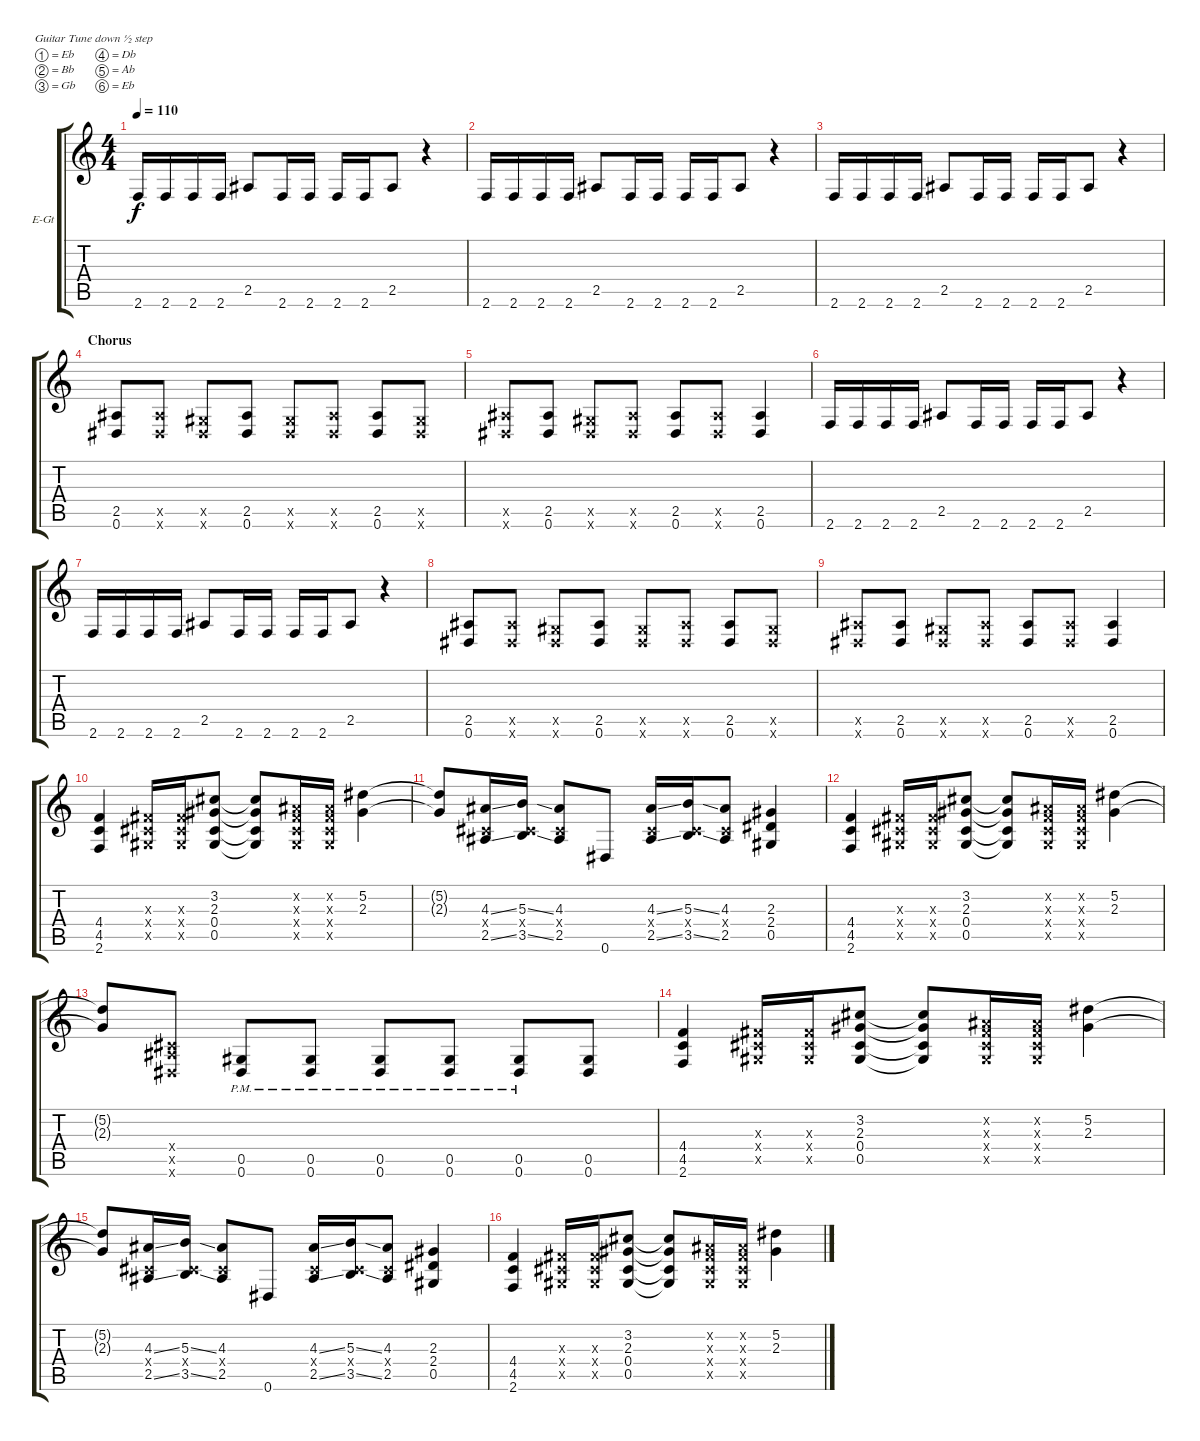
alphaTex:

\bracketExtendMode groupsimilarinstruments
\firstSystemTrackNameOrientation horizontal
\otherSystemsTrackNameOrientation horizontal
\track ("Nick Catanese" "E-Gt") {instrument overdrivenguitar}
\staff {score tabs}
\tuning (Eb4 Bb3 Gb3 Db3 Ab2 Eb2)
\ts (4 4)
\tempo 110
\clef g2
\ks c
2.6.16{dy f} 2.6.16 2.6.16 2.6.16 2.5.8 2.6.16 2.6.16 2.6.16 2.6.16 2.5.8 r.4 |
2.6.16 2.6.16 2.6.16 2.6.16 2.5.8 2.6.16 2.6.16 2.6.16 2.6.16 2.5.8 r.4 |
2.6.16 2.6.16 2.6.16 2.6.16 2.5.8 2.6.16 2.6.16 2.6.16 2.6.16 2.5.8 r.4 |
\section ("" "Chorus")
(2.5 0.6).8 (2.5{x} 0.6{x}).8 (0.5{x} 0.6{x}).8 (2.5 0.6).8 (0.5{x} 0.6{x}).8 (2.5{x} 0.6{x}).8 (2.5 0.6).8 (0.5{x} 0.6{x}).8 |
(2.5{x} 0.6{x}).8 (2.5 0.6).8 (0.5{x} 0.6{x}).8 (2.5{x} 0.6{x}).8 (2.5 0.6).8 (2.5{x} 0.6{x}).8 (2.5 0.6).4 |
2.6.16 2.6.16 2.6.16 2.6.16 2.5.8 2.6.16 2.6.16 2.6.16 2.6.16 2.5.8 r.4 |
2.6.16 2.6.16 2.6.16 2.6.16 2.5.8 2.6.16 2.6.16 2.6.16 2.6.16 2.5.8 r.4 |
(2.5 0.6).8 (2.5{x} 0.6{x}).8 (0.5{x} 0.6{x}).8 (2.5 0.6).8 (0.5{x} 0.6{x}).8 (2.5{x} 0.6{x}).8 (2.5 0.6).8 (0.5{x} 0.6{x}).8 |
(2.5{x} 0.6{x}).8 (2.5 0.6).8 (0.5{x} 0.6{x}).8 (2.5{x} 0.6{x}).8 (2.5 0.6).8 (2.5{x} 0.6{x}).8 (2.5 0.6).4 |
(4.4 4.5 2.6).4 (0.3{x} 0.4{x} 0.5{x}).16 (0.3{x} 0.4{x} 0.5{x}).16 (3.2 2.3 0.4 0.5).8 (3.2{t} 2.3{t} 0.4{t} 0.5{t}).8 (0.2{x} 0.3{x} 0.4{x} 0.5{x}).16 (0.2{x} 0.3{x} 0.4{x} 0.5{x}).16 (5.2 2.3).4 |
(5.2{t} 2.3{t}).8 (4.3{ss} 0.4{x} 2.5{ss}).16 (5.3{ss} 0.4{x} 3.5{ss}).16 (4.3 0.4{x} 2.5).8 0.6.8 (4.3{ss} 0.4{x} 2.5{ss}).16 (5.3{ss} 0.4{x} 3.5{ss}).16 (4.3 0.4{x} 2.5).8 (2.3 2.4 0.5).4 |
(4.4 4.5 2.6).4 (0.3{x} 0.4{x} 0.5{x}).16 (0.3{x} 0.4{x} 0.5{x}).16 (3.2 2.3 0.4 0.5).8 (3.2{t} 2.3{t} 0.4{t} 0.5{t}).8 (0.2{x} 0.3{x} 0.4{x} 0.5{x}).16 (0.2{x} 0.3{x} 0.4{x} 0.5{x}).16 (5.2 2.3).4 |
(5.2{t} 2.3{t}).8 (0.4{x} 2.5{x} 0.6{x}).8 (0.5{pm} 0.6{pm}).8 (0.5{pm} 0.6{pm}).8 (0.5{pm} 0.6{pm}).8 (0.5{pm} 0.6{pm}).8 (0.5{pm} 0.6{pm}).8 (0.5 0.6).8 |
(4.4 4.5 2.6).4 (0.3{x} 0.4{x} 0.5{x}).16 (0.3{x} 0.4{x} 0.5{x}).16 (3.2 2.3 0.4 0.5).8 (3.2{t} 2.3{t} 0.4{t} 0.5{t}).8 (0.2{x} 0.3{x} 0.4{x} 0.5{x}).16 (0.2{x} 0.3{x} 0.4{x} 0.5{x}).16 (5.2 2.3).4 |
(5.2{t} 2.3{t}).8 (4.3{ss} 0.4{x} 2.5{ss}).16 (5.3{ss} 0.4{x} 3.5{ss}).16 (4.3 0.4{x} 2.5).8 0.6.8 (4.3{ss} 0.4{x} 2.5{ss}).16 (5.3{ss} 0.4{x} 3.5{ss}).16 (4.3 0.4{x} 2.5).8 (2.3 2.4 0.5).4 |
(4.4 4.5 2.6).4 (0.3{x} 0.4{x} 0.5{x}).16 (0.3{x} 0.4{x} 0.5{x}).16 (3.2 2.3 0.4 0.5).8 (3.2{t} 2.3{t} 0.4{t} 0.5{t}).8 (0.2{x} 0.3{x} 0.4{x} 0.5{x}).16 (0.2{x} 0.3{x} 0.4{x} 0.5{x}).16 (5.2 2.3).4
